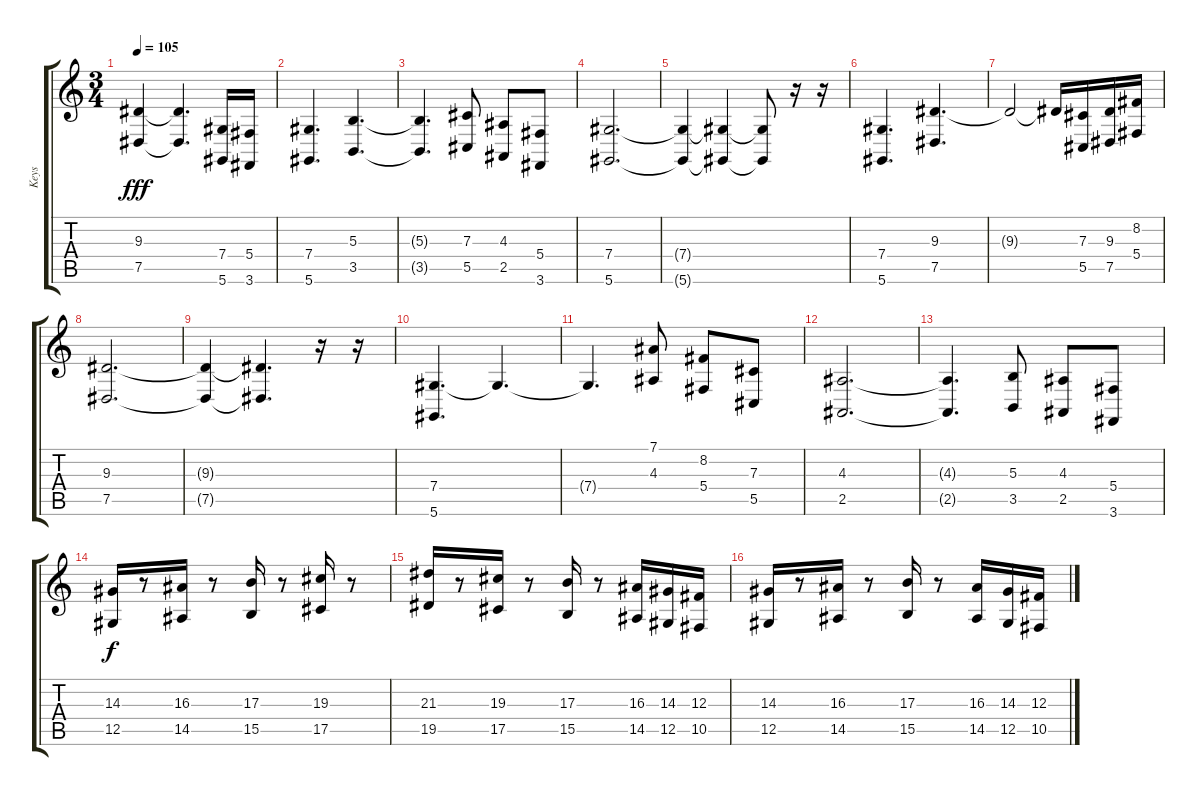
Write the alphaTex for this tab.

\track ("Keys " "Keys ") {instrument choiraahs}
\staff {score tabs}
\tuning (Eb4 Bb3 Gb3 Db3 Ab2 Eb2) {hide}
\ts (3 4)
\tempo 105
\clef g2
\ks c
(9.3{t} 7.5{t}).4{dy fff} (9.3{t} 7.5{t}).4{d} (7.4 5.6).16 (5.4 3.6).16 |
(7.4 5.6).4{d} (5.3 3.5).4{d} |
(5.3{t} 3.5{t}).4{d} (7.3 5.5).8 (4.3 2.5).8 (5.4 3.6).8 |
(7.4 5.6).2{d} |
(7.4{t} 5.6{t}).4 (7.4{t} 5.6{t}).4 (7.4{t} 5.6{t}).8 r.16 r.16 |
(7.4 5.6).4{d} (9.3 7.5).4{d} |
9.3{t}.2 9.3{t}.16 (7.3 5.5).16 (9.3 7.5).16 (8.2 5.4).16 |
(9.3 7.5).2{d} |
(9.3{t} 7.5{t}).4 (9.3{t} 7.5{t}).4{d} r.16 r.16 |
(7.4 5.6).4{d} 7.4{t}.4{d} |
7.4{t}.4{d} (7.1 4.3).8 (8.2 5.4).8 (7.3 5.5).8 |
(4.3 2.5).2{d} |
(4.3{t} 2.5{t}).4{d} (5.3 3.5).8 (4.3 2.5).8 (5.4 3.6).8 |
(14.3 12.5).16{dy f} r.8 (16.3 14.5).16 r.8 (17.3 15.5).16 r.8 (19.3 17.5).16 r.8 |
(21.3 19.5).16 r.8 (19.3 17.5).16 r.8 (17.3 15.5).16 r.8 (16.3 14.5).16 (14.3 12.5).16 (12.3 10.5).16 |
(14.3 12.5).16 r.8 (16.3 14.5).16 r.8 (17.3 15.5).16 r.8 (16.3 14.5).16 (14.3 12.5).16 (12.3 10.5).16
